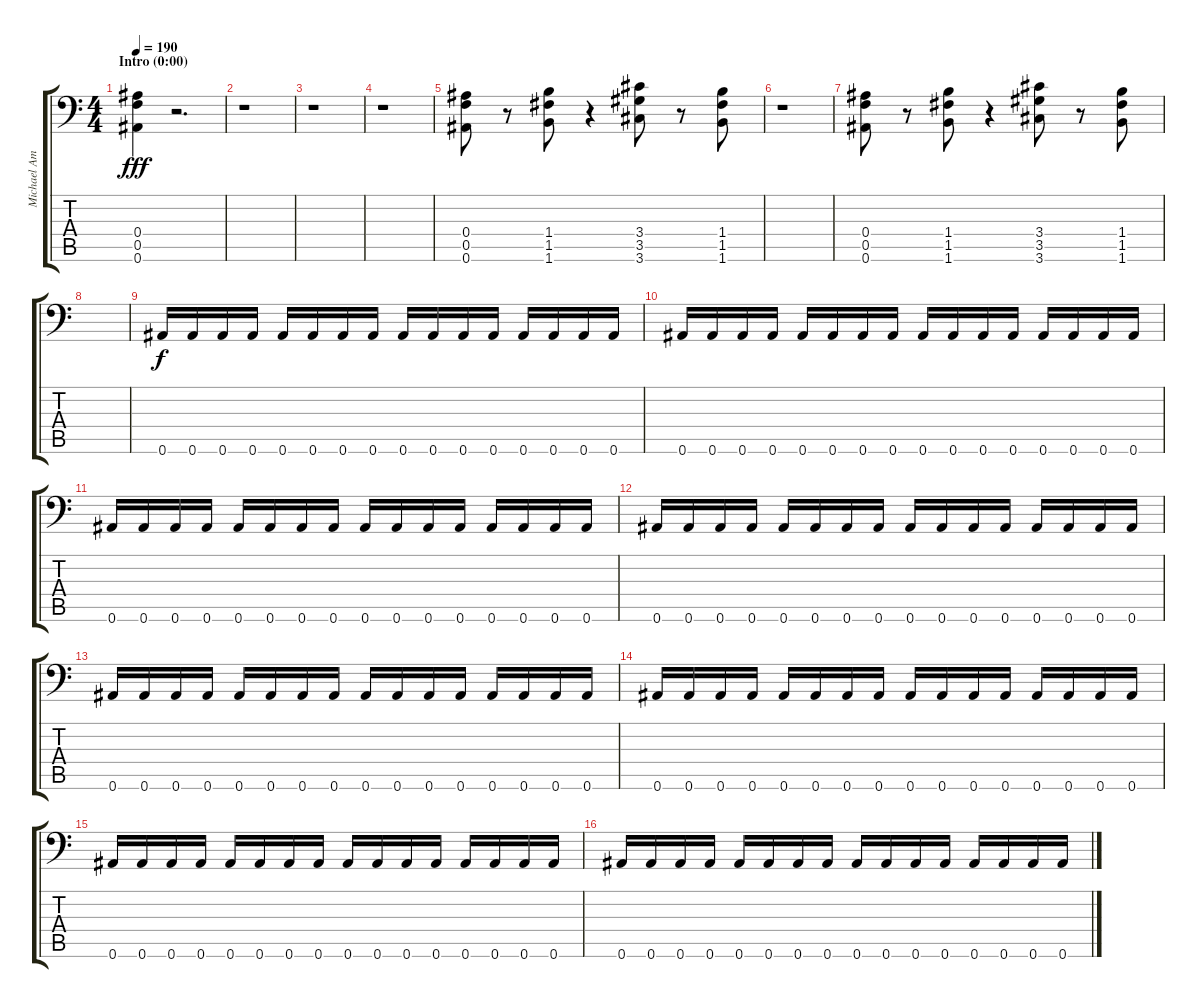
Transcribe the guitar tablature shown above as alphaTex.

\track ("Michael Amott" "Michael Am") {instrument distortionguitar}
\staff {score tabs}
\tuning (C4 G3 Eb3 Bb2 F2 Bb1) {hide}
\ts (4 4)
\section ("" "Intro (0:00)")
\tempo 190
\clef f4
\ks c
(0.4 0.5 0.6).4{dy fff instrument distortionguitar} r.2{d} |
r.1 |
r.1 |
r.1 |
(0.4 0.5 0.6).8 r.8 (1.4 1.5 1.6).8 r.4 (3.4 3.5 3.6).8 r.8 (1.4 1.5 1.6).8 |
r.1 |
(0.4 0.5 0.6).8 r.8 (1.4 1.5 1.6).8 r.4 (3.4 3.5 3.6).8 r.8 (1.4 1.5 1.6).8 |
|
0.6.16{dy f} 0.6.16 0.6.16 0.6.16 0.6.16 0.6.16 0.6.16 0.6.16 0.6.16 0.6.16 0.6.16 0.6.16 0.6.16 0.6.16 0.6.16 0.6.16 |
0.6.16 0.6.16 0.6.16 0.6.16 0.6.16 0.6.16 0.6.16 0.6.16 0.6.16 0.6.16 0.6.16 0.6.16 0.6.16 0.6.16 0.6.16 0.6.16 |
0.6.16 0.6.16 0.6.16 0.6.16 0.6.16 0.6.16 0.6.16 0.6.16 0.6.16 0.6.16 0.6.16 0.6.16 0.6.16 0.6.16 0.6.16 0.6.16 |
0.6.16 0.6.16 0.6.16 0.6.16 0.6.16 0.6.16 0.6.16 0.6.16 0.6.16 0.6.16 0.6.16 0.6.16 0.6.16 0.6.16 0.6.16 0.6.16 |
0.6.16 0.6.16 0.6.16 0.6.16 0.6.16 0.6.16 0.6.16 0.6.16 0.6.16 0.6.16 0.6.16 0.6.16 0.6.16 0.6.16 0.6.16 0.6.16 |
0.6.16 0.6.16 0.6.16 0.6.16 0.6.16 0.6.16 0.6.16 0.6.16 0.6.16 0.6.16 0.6.16 0.6.16 0.6.16 0.6.16 0.6.16 0.6.16 |
0.6.16 0.6.16 0.6.16 0.6.16 0.6.16 0.6.16 0.6.16 0.6.16 0.6.16 0.6.16 0.6.16 0.6.16 0.6.16 0.6.16 0.6.16 0.6.16 |
0.6.16 0.6.16 0.6.16 0.6.16 0.6.16 0.6.16 0.6.16 0.6.16 0.6.16 0.6.16 0.6.16 0.6.16 0.6.16 0.6.16 0.6.16 0.6.16
